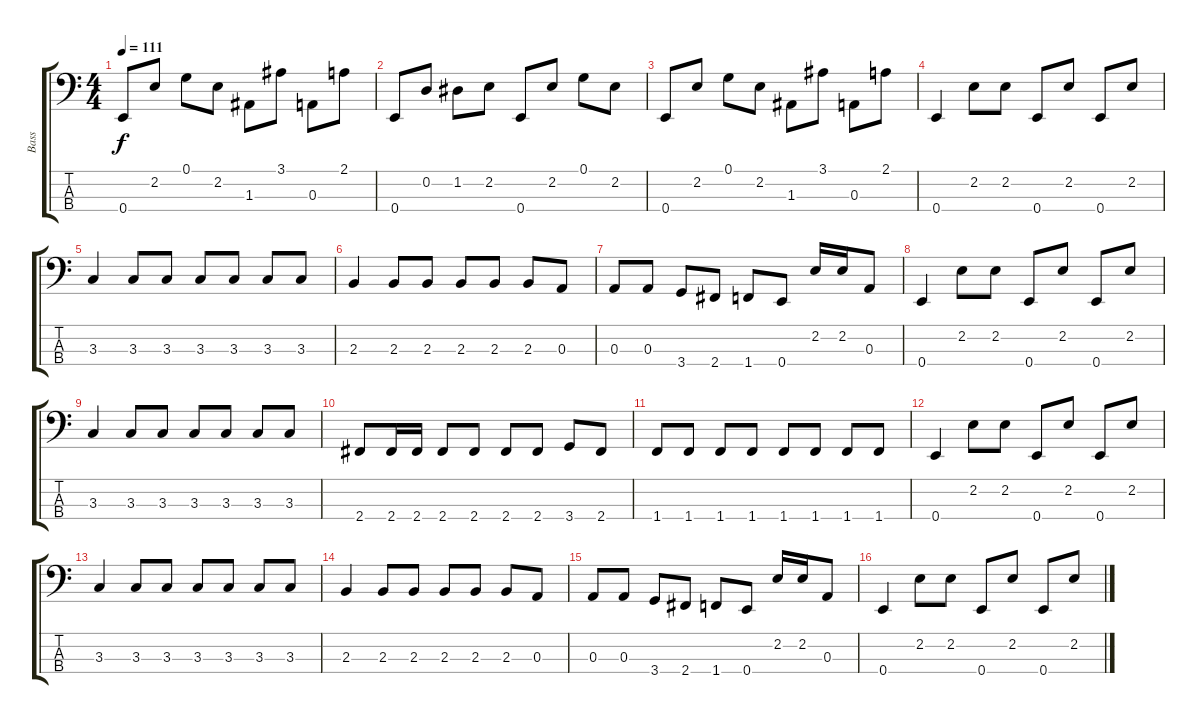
\track ("Bass" "Bass") {instrument electricbassfinger}
\staff {score tabs}
\tuning (G2 D2 A1 E1) {hide}
\ts (4 4)
\tempo 111
\clef f4
\ks c
0.4.8{dy f} 2.2.8 0.1.8 2.2.8 1.3.8 3.1.8 0.3.8 2.1.8 |
0.4.8 0.2.8 1.2.8 2.2.8 0.4.8 2.2.8 0.1.8 2.2.8 |
0.4.8 2.2.8 0.1.8 2.2.8 1.3.8 3.1.8 0.3.8 2.1.8 |
0.4.4 2.2.8 2.2.8 0.4.8 2.2.8 0.4.8 2.2.8 |
3.3.4 3.3.8 3.3.8 3.3.8 3.3.8 3.3.8 3.3.8 |
2.3.4 2.3.8 2.3.8 2.3.8 2.3.8 2.3.8 0.3.8 |
0.3.8 0.3.8 3.4.8 2.4.8 1.4.8 0.4.8 2.2.16 2.2.16 0.3.8 |
0.4.4 2.2.8 2.2.8 0.4.8 2.2.8 0.4.8 2.2.8 |
3.3.4 3.3.8 3.3.8 3.3.8 3.3.8 3.3.8 3.3.8 |
2.4.8 2.4.16 2.4.16 2.4.8 2.4.8 2.4.8 2.4.8 3.4.8 2.4.8 |
1.4.8 1.4.8 1.4.8 1.4.8 1.4.8 1.4.8 1.4.8 1.4.8 |
0.4.4 2.2.8 2.2.8 0.4.8 2.2.8 0.4.8 2.2.8 |
3.3.4 3.3.8 3.3.8 3.3.8 3.3.8 3.3.8 3.3.8 |
2.3.4 2.3.8 2.3.8 2.3.8 2.3.8 2.3.8 0.3.8 |
0.3.8 0.3.8 3.4.8 2.4.8 1.4.8 0.4.8 2.2.16 2.2.16 0.3.8 |
0.4.4 2.2.8 2.2.8 0.4.8 2.2.8 0.4.8 2.2.8
